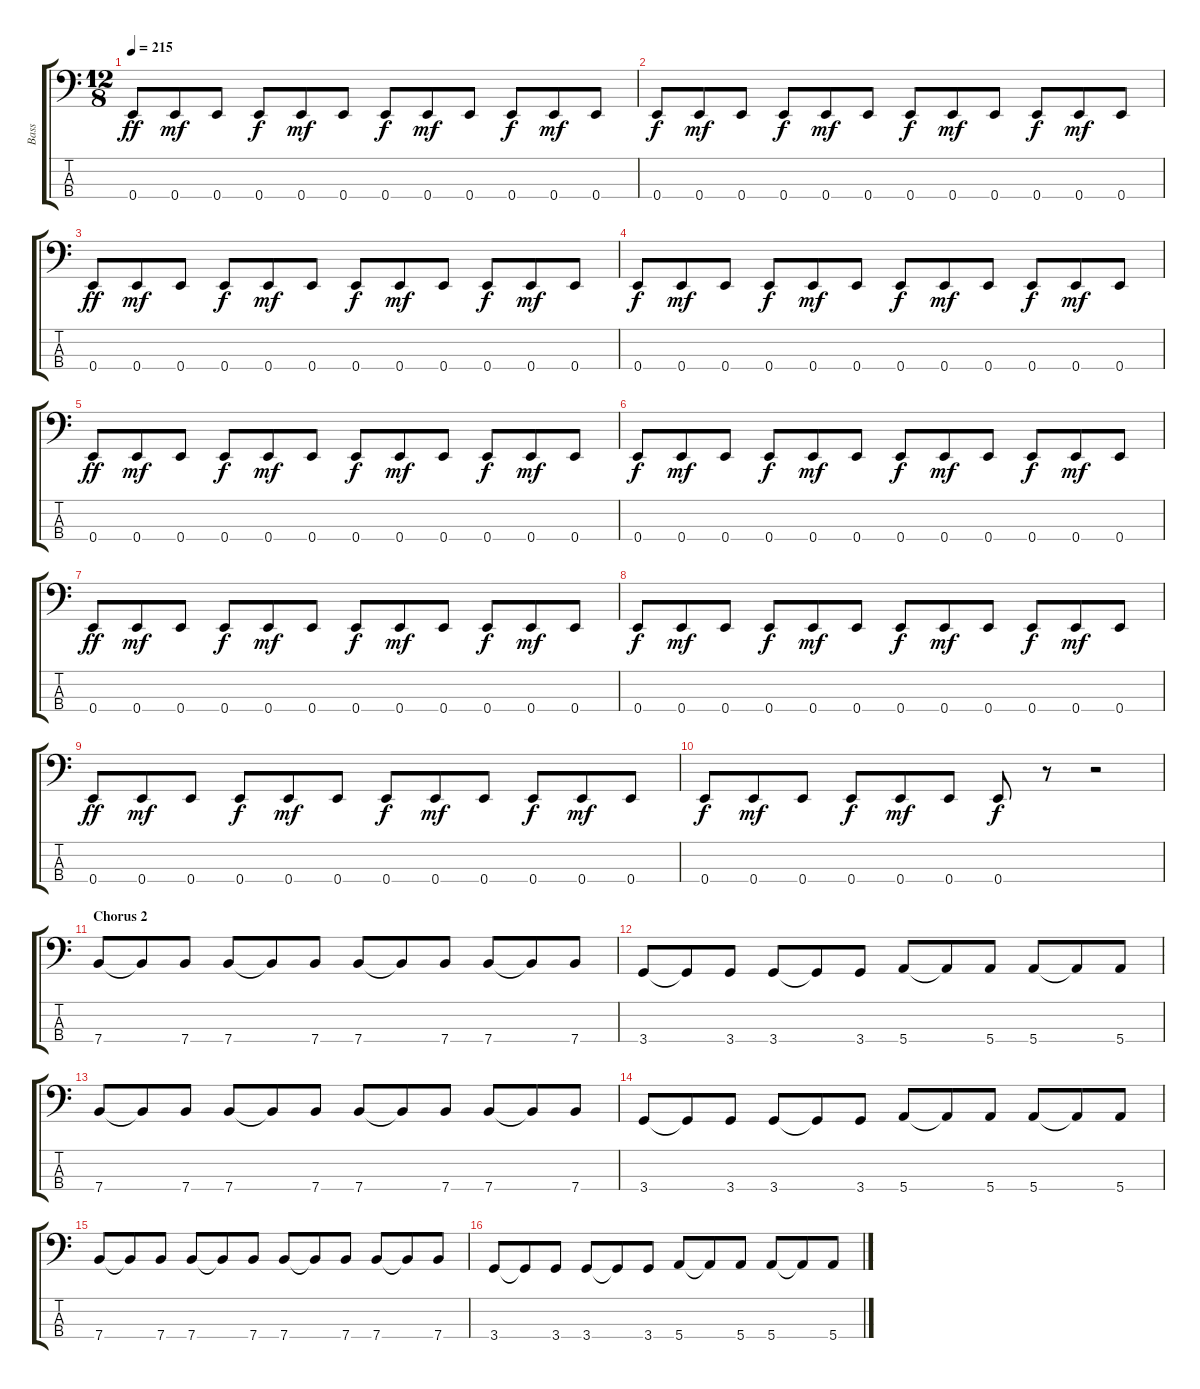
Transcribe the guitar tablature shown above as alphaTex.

\track ("Bass" "Bass") {instrument electricbassfinger}
\staff {score tabs}
\tuning (G2 D2 A1 E1) {hide}
\ts (12 8)
\tempo 215
\clef f4
\ks c
0.4.8{dy ff} 0.4.8{dy mf} 0.4.8 0.4.8{dy f} 0.4.8{dy mf} 0.4.8 0.4.8{dy f} 0.4.8{dy mf} 0.4.8 0.4.8{dy f} 0.4.8{dy mf} 0.4.8 |
0.4.8{dy f} 0.4.8{dy mf} 0.4.8 0.4.8{dy f} 0.4.8{dy mf} 0.4.8 0.4.8{dy f} 0.4.8{dy mf} 0.4.8 0.4.8{dy f} 0.4.8{dy mf} 0.4.8 |
0.4.8{dy ff} 0.4.8{dy mf} 0.4.8 0.4.8{dy f} 0.4.8{dy mf} 0.4.8 0.4.8{dy f} 0.4.8{dy mf} 0.4.8 0.4.8{dy f} 0.4.8{dy mf} 0.4.8 |
0.4.8{dy f} 0.4.8{dy mf} 0.4.8 0.4.8{dy f} 0.4.8{dy mf} 0.4.8 0.4.8{dy f} 0.4.8{dy mf} 0.4.8 0.4.8{dy f} 0.4.8{dy mf} 0.4.8 |
0.4.8{dy ff} 0.4.8{dy mf} 0.4.8 0.4.8{dy f} 0.4.8{dy mf} 0.4.8 0.4.8{dy f} 0.4.8{dy mf} 0.4.8 0.4.8{dy f} 0.4.8{dy mf} 0.4.8 |
0.4.8{dy f} 0.4.8{dy mf} 0.4.8 0.4.8{dy f} 0.4.8{dy mf} 0.4.8 0.4.8{dy f} 0.4.8{dy mf} 0.4.8 0.4.8{dy f} 0.4.8{dy mf} 0.4.8 |
0.4.8{dy ff} 0.4.8{dy mf} 0.4.8 0.4.8{dy f} 0.4.8{dy mf} 0.4.8 0.4.8{dy f} 0.4.8{dy mf} 0.4.8 0.4.8{dy f} 0.4.8{dy mf} 0.4.8 |
0.4.8{dy f} 0.4.8{dy mf} 0.4.8 0.4.8{dy f} 0.4.8{dy mf} 0.4.8 0.4.8{dy f} 0.4.8{dy mf} 0.4.8 0.4.8{dy f} 0.4.8{dy mf} 0.4.8 |
0.4.8{dy ff} 0.4.8{dy mf} 0.4.8 0.4.8{dy f} 0.4.8{dy mf} 0.4.8 0.4.8{dy f} 0.4.8{dy mf} 0.4.8 0.4.8{dy f} 0.4.8{dy mf} 0.4.8 |
0.4.8{dy f} 0.4.8{dy mf} 0.4.8 0.4.8{dy f} 0.4.8{dy mf} 0.4.8 0.4.8{dy f} r.8 r.2 |
\section ("" "Chorus 2")
7.4.8 7.4{t}.8 7.4.8 7.4.8 7.4{t}.8 7.4.8 7.4.8 7.4{t}.8 7.4.8 7.4.8 7.4{t}.8 7.4.8 |
3.4.8 3.4{t}.8 3.4.8 3.4.8 3.4{t}.8 3.4.8 5.4.8 5.4{t}.8 5.4.8 5.4.8 5.4{t}.8 5.4.8 |
7.4.8 7.4{t}.8 7.4.8 7.4.8 7.4{t}.8 7.4.8 7.4.8 7.4{t}.8 7.4.8 7.4.8 7.4{t}.8 7.4.8 |
3.4.8 3.4{t}.8 3.4.8 3.4.8 3.4{t}.8 3.4.8 5.4.8 5.4{t}.8 5.4.8 5.4.8 5.4{t}.8 5.4.8 |
7.4.8 7.4{t}.8 7.4.8 7.4.8 7.4{t}.8 7.4.8 7.4.8 7.4{t}.8 7.4.8 7.4.8 7.4{t}.8 7.4.8 |
3.4.8 3.4{t}.8 3.4.8 3.4.8 3.4{t}.8 3.4.8 5.4.8 5.4{t}.8 5.4.8 5.4.8 5.4{t}.8 5.4.8
